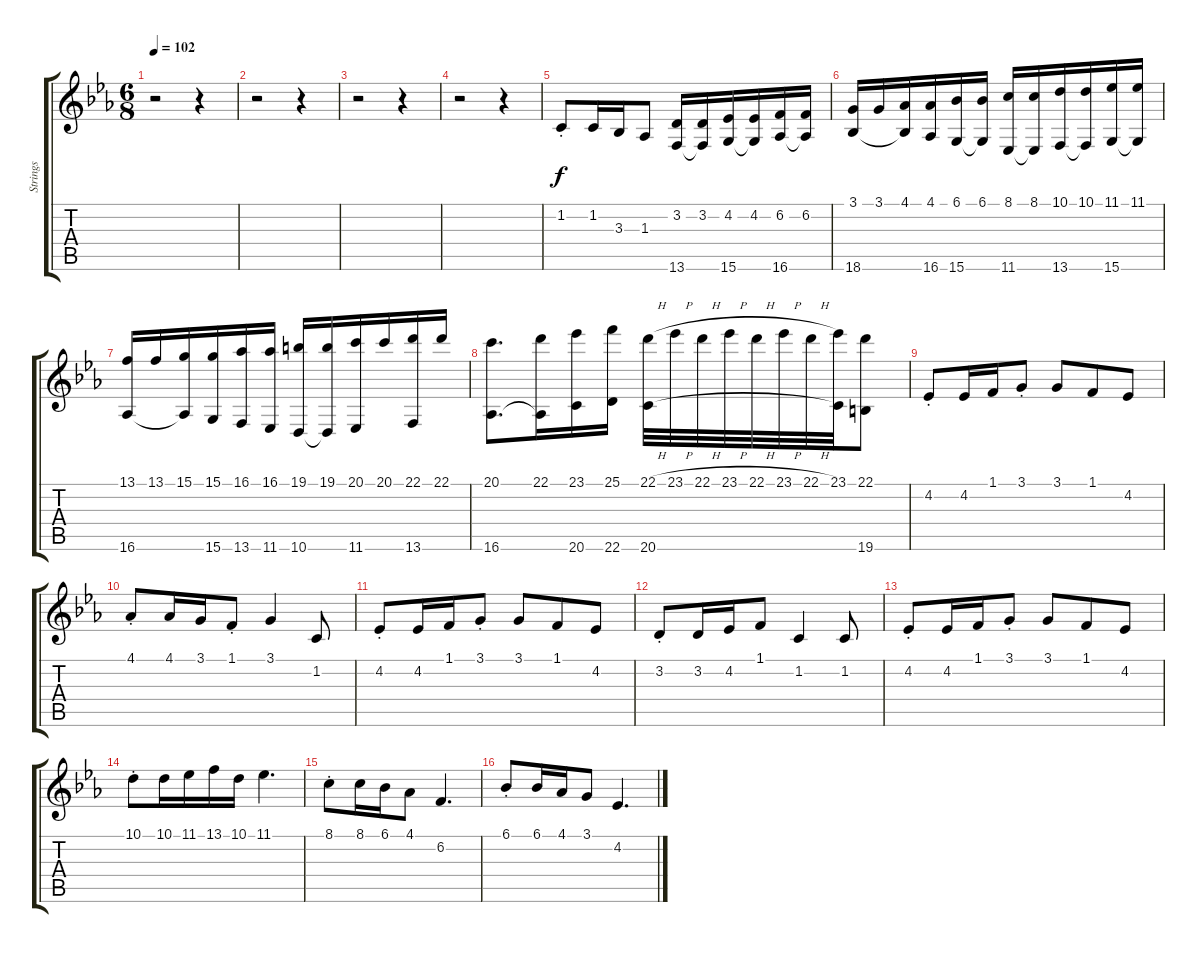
\track ("Strings" "Strings") {instrument stringensemble1}
\staff {score tabs}
\tuning (E4 B3 G3 D3 A2 E2) {hide}
\ts (6 8)
\tempo 102
\clef g2
\ks cminor
r.2{dy mp} r.4 |
r.2 r.4 |
r.2 r.4 |
r.2 r.4 |
1.2{st}.8{dy f} 1.2.16 3.3.16 1.3.8 (3.2 13.6).16 (3.2 13.6{t}).16 (4.2 15.6).16 (4.2 15.6{t}).16 (6.2 16.6).16 (6.2 16.6{t}).16 |
(3.1 18.6).16 3.1.16 (4.1 18.6{t}).16 (4.1 16.6).16 (6.1 15.6).16 (6.1 15.6{t}).16 (8.1 11.6).16 (8.1 11.6{t}).16 (10.1 13.6).16 (10.1 13.6{t}).16 (11.1 15.6).16 (11.1 15.6{t}).16 |
(13.1 16.6).16 13.1.16 (15.1 16.6{t}).16 (15.1 15.6).16 (16.1 13.6).16 (16.1 11.6).16 (19.1 10.6).16 (19.1 10.6{t}).16 (20.1 11.6).16 20.1.16 (22.1 13.6).16 22.1.16 |
(20.1 16.6).8{d} (22.1 16.6{t}).16 (23.1 20.6).16 (25.1 22.6).16 (22.1{h} 20.6).32 23.1{h}.32 22.1{h}.32 23.1{h}.32 22.1{h}.32 23.1{h}.32 22.1{h}.32 (23.1 20.6{t}).32 (22.1 19.6).8 |
4.2{st}.8 4.2.16 1.1.16 3.1{st}.8 3.1.8 1.1.8 4.2.8 |
4.1{st}.8 4.1.16 3.1.16 1.1{st}.8 3.1.4 1.2.8 |
4.2{st}.8 4.2.16 1.1.16 3.1{st}.8 3.1.8 1.1.8 4.2.8 |
3.2{st}.8 3.2.16 4.2.16 1.1.8 1.2.4 1.2.8 |
4.2{st}.8 4.2.16 1.1.16 3.1{st}.8 3.1.8 1.1.8 4.2.8 |
10.1{st}.8 10.1.16 11.1.16 13.1.16 10.1.16 11.1.4{d} |
8.1{st}.8 8.1.16 6.1.16 4.1.8 6.2.4{d} |
6.1{st}.8 6.1.16 4.1.16 3.1.8 4.2.4{d}
